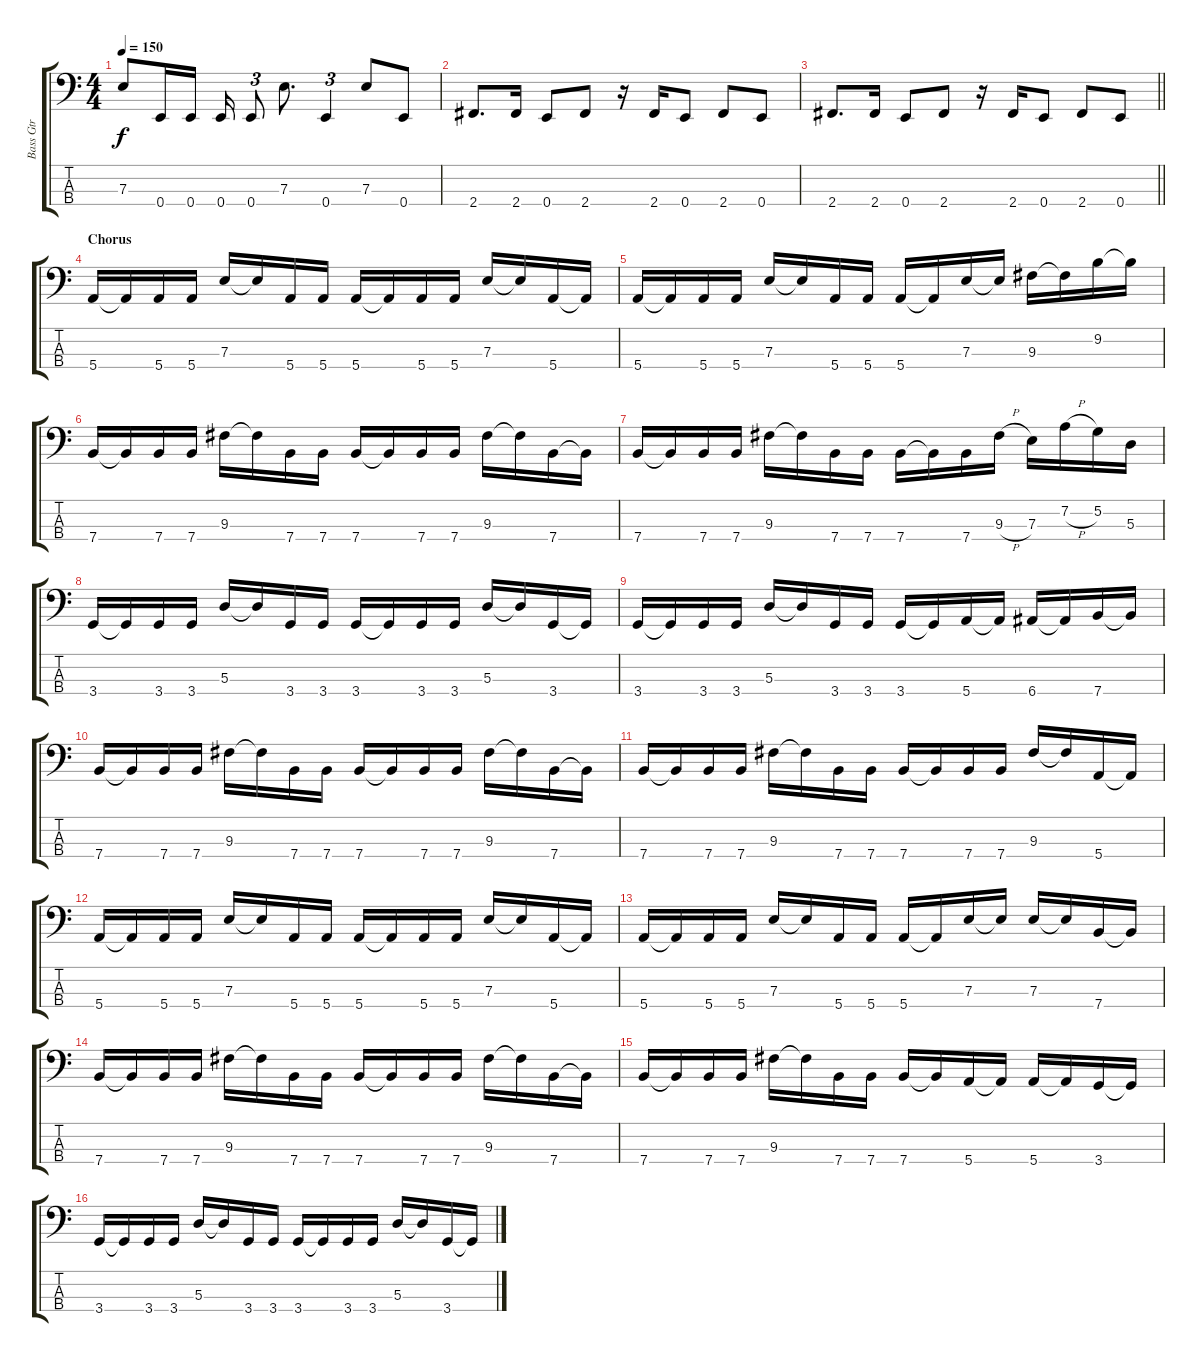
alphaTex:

\track ("Bass Gtr" "Bass Gtr") {instrument electricbasspick}
\staff {score tabs}
\tuning (G2 D2 A1 E1) {hide}
\ts (4 4)
\tempo 150
\clef f4
\ks c
7.3.8{dy f} 0.4.16 0.4.16 0.4.16 0.4.8{tu (3 2)} 7.3.8{d} 0.4.4{tu (3 2)} 7.3.8 0.4.8 |
2.4.8{d} 2.4.16 0.4.8 2.4.8 r.16 2.4.16 0.4.8 2.4.8 0.4.8 |
\barLineRight lightlight
2.4.8{d} 2.4.16 0.4.8 2.4.8 r.16 2.4.16 0.4.8 2.4.8 0.4.8 |
\section ("" "Chorus")
5.4.16 5.4{t}.16 5.4.16 5.4.16 7.3.16 7.3{t}.16 5.4.16 5.4.16 5.4.16 5.4{t}.16 5.4.16 5.4.16 7.3.16 7.3{t}.16 5.4.16 5.4{t}.16 |
5.4.16 5.4{t}.16 5.4.16 5.4.16 7.3.16 7.3{t}.16 5.4.16 5.4.16 5.4.16 5.4{t}.16 7.3.16 7.3{t}.16 9.3.16 9.3{t}.16 9.2.16 9.2{t}.16 |
7.4.16 7.4{t}.16 7.4.16 7.4.16 9.3.16 9.3{t}.16 7.4.16 7.4.16 7.4.16 7.4{t}.16 7.4.16 7.4.16 9.3.16 9.3{t}.16 7.4.16 7.4{t}.16 |
7.4.16 7.4{t}.16 7.4.16 7.4.16 9.3.16 9.3{t}.16 7.4.16 7.4.16 7.4.16 7.4{t}.16 7.4.16 9.3{h}.16 7.3.16 7.2{h}.16 5.2.16 5.3.16 |
3.4.16 3.4{t}.16 3.4.16 3.4.16 5.3.16 5.3{t}.16 3.4.16 3.4.16 3.4.16 3.4{t}.16 3.4.16 3.4.16 5.3.16 5.3{t}.16 3.4.16 3.4{t}.16 |
3.4.16 3.4{t}.16 3.4.16 3.4.16 5.3.16 5.3{t}.16 3.4.16 3.4.16 3.4.16 3.4{t}.16 5.4.16 5.4{t}.16 6.4.16 6.4{t}.16 7.4.16 7.4{t}.16 |
7.4.16 7.4{t}.16 7.4.16 7.4.16 9.3.16 9.3{t}.16 7.4.16 7.4.16 7.4.16 7.4{t}.16 7.4.16 7.4.16 9.3.16 9.3{t}.16 7.4.16 7.4{t}.16 |
7.4.16 7.4{t}.16 7.4.16 7.4.16 9.3.16 9.3{t}.16 7.4.16 7.4.16 7.4.16 7.4{t}.16 7.4.16 7.4.16 9.3.16 9.3{t}.16 5.4.16 5.4{t}.16 |
5.4.16 5.4{t}.16 5.4.16 5.4.16 7.3.16 7.3{t}.16 5.4.16 5.4.16 5.4.16 5.4{t}.16 5.4.16 5.4.16 7.3.16 7.3{t}.16 5.4.16 5.4{t}.16 |
5.4.16 5.4{t}.16 5.4.16 5.4.16 7.3.16 7.3{t}.16 5.4.16 5.4.16 5.4.16 5.4{t}.16 7.3.16 7.3{t}.16 7.3.16 7.3{t}.16 7.4.16 7.4{t}.16 |
7.4.16 7.4{t}.16 7.4.16 7.4.16 9.3.16 9.3{t}.16 7.4.16 7.4.16 7.4.16 7.4{t}.16 7.4.16 7.4.16 9.3.16 9.3{t}.16 7.4.16 7.4{t}.16 |
7.4.16 7.4{t}.16 7.4.16 7.4.16 9.3.16 9.3{t}.16 7.4.16 7.4.16 7.4.16 7.4{t}.16 5.4.16 5.4{t}.16 5.4.16 5.4{t}.16 3.4.16 3.4{t}.16 |
3.4.16 3.4{t}.16 3.4.16 3.4.16 5.3.16 5.3{t}.16 3.4.16 3.4.16 3.4.16 3.4{t}.16 3.4.16 3.4.16 5.3.16 5.3{t}.16 3.4.16 3.4{t}.16
